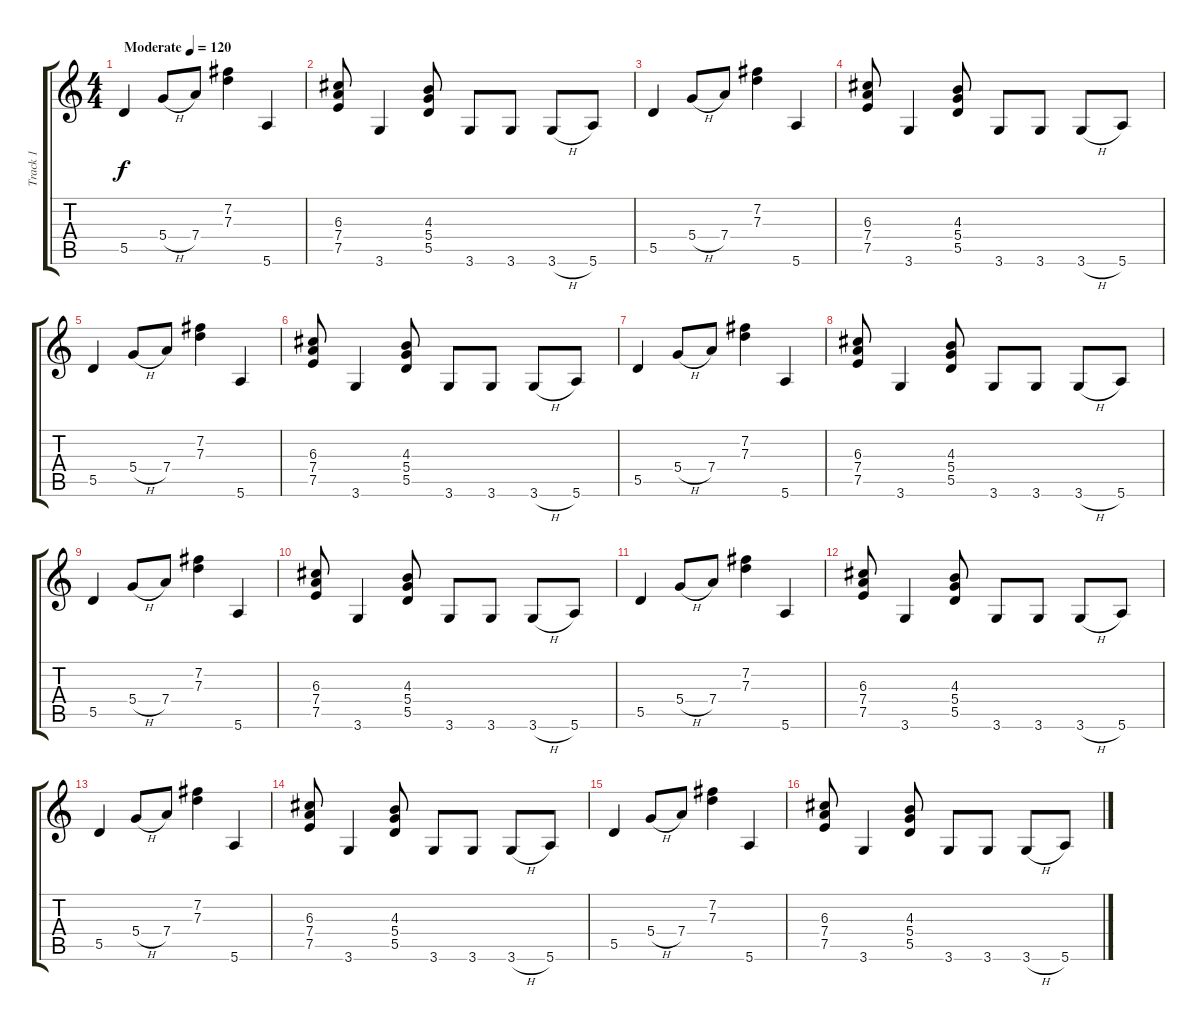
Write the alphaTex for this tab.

\track ("Track 1" "Track 1") {instrument acousticguitarsteel}
\staff {score tabs}
\tuning (E4 B3 G3 D3 A2 E2) {hide}
\ts (4 4)
\tempo (120 "Moderate")
\clef g2
\ks c
5.5.4{dy f instrument acousticguitarsteel} 5.4{h}.8 7.4.8 (7.2 7.3).4 5.6.4 |
(6.3 7.4 7.5).8 3.6.4 (4.3 5.4 5.5).8 3.6.8 3.6.8 3.6{h}.8 5.6.8 |
5.5.4 5.4{h}.8 7.4.8 (7.2 7.3).4 5.6.4 |
(6.3 7.4 7.5).8 3.6.4 (4.3 5.4 5.5).8 3.6.8 3.6.8 3.6{h}.8 5.6.8 |
5.5.4 5.4{h}.8 7.4.8 (7.2 7.3).4 5.6.4 |
(6.3 7.4 7.5).8 3.6.4 (4.3 5.4 5.5).8 3.6.8 3.6.8 3.6{h}.8 5.6.8 |
5.5.4 5.4{h}.8 7.4.8 (7.2 7.3).4 5.6.4 |
(6.3 7.4 7.5).8 3.6.4 (4.3 5.4 5.5).8 3.6.8 3.6.8 3.6{h}.8 5.6.8 |
5.5.4 5.4{h}.8 7.4.8 (7.2 7.3).4 5.6.4 |
(6.3 7.4 7.5).8 3.6.4 (4.3 5.4 5.5).8 3.6.8 3.6.8 3.6{h}.8 5.6.8 |
5.5.4 5.4{h}.8 7.4.8 (7.2 7.3).4 5.6.4 |
(6.3 7.4 7.5).8 3.6.4 (4.3 5.4 5.5).8 3.6.8 3.6.8 3.6{h}.8 5.6.8 |
5.5.4 5.4{h}.8 7.4.8 (7.2 7.3).4 5.6.4 |
(6.3 7.4 7.5).8 3.6.4 (4.3 5.4 5.5).8 3.6.8 3.6.8 3.6{h}.8 5.6.8 |
5.5.4 5.4{h}.8 7.4.8 (7.2 7.3).4 5.6.4 |
(6.3 7.4 7.5).8 3.6.4 (4.3 5.4 5.5).8 3.6.8 3.6.8 3.6{h}.8 5.6.8
